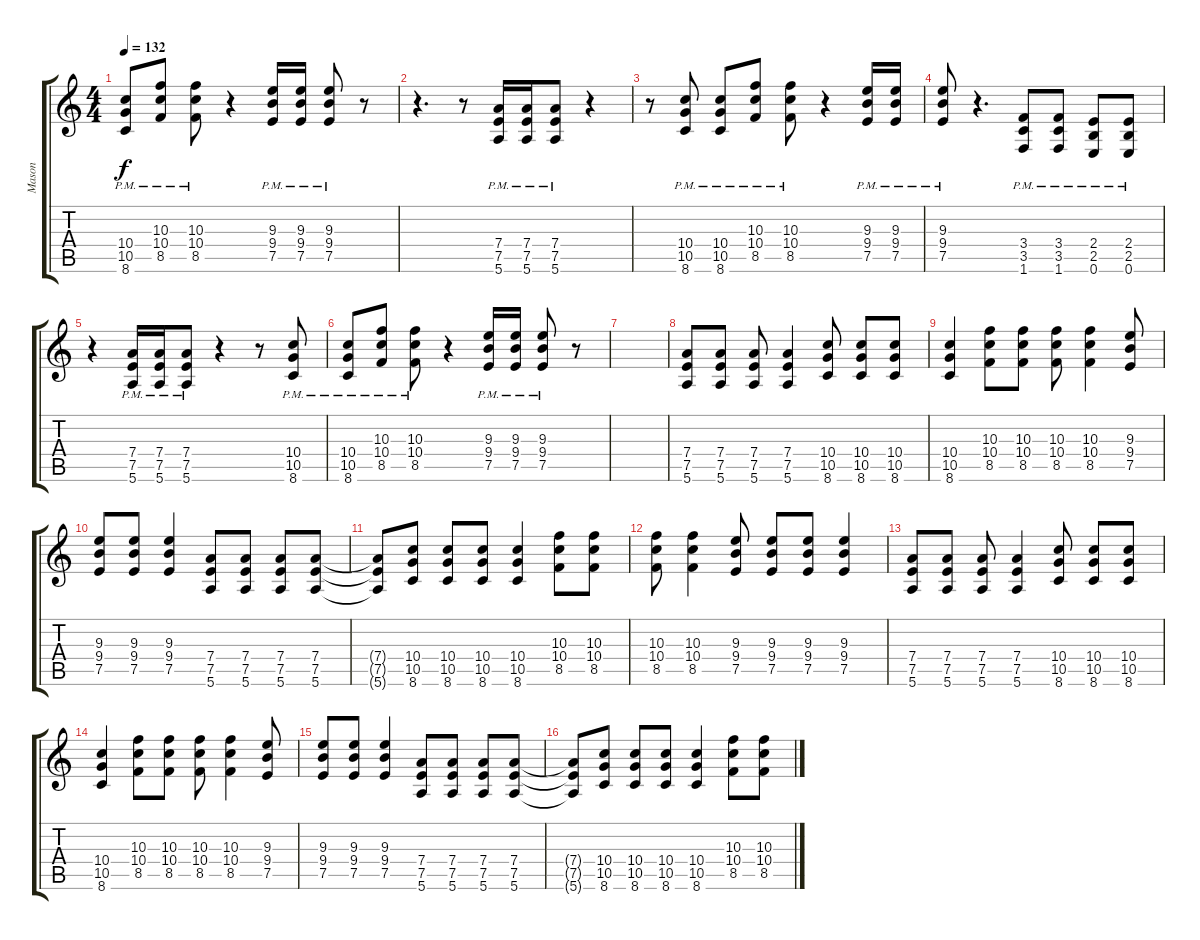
\track (" Mason" " Mason") {instrument electricguitarjazz}
\staff {score tabs}
\tuning (E4 B3 G3 D3 A2 E2) {hide}
\ts (4 4)
\tempo 132
\clef g2
\ks c
(10.4{pm} 10.5{pm} 8.6{pm}).8{dy f} (10.3{pm} 10.4{pm} 8.5{pm}).8 (10.3{pm} 10.4{pm} 8.5{pm}).8 r.4 (9.3{pm} 9.4{pm} 7.5{pm}).16 (9.3{pm} 9.4{pm} 7.5{pm}).16 (9.3{pm} 9.4{pm} 7.5{pm}).8 r.8 |
r.4{d} r.8 (7.4{pm} 7.5{pm} 5.6{pm}).16 (7.4{pm} 7.5{pm} 5.6{pm}).16 (7.4{pm} 7.5{pm} 5.6{pm}).8 r.4 |
r.8 (10.4{pm} 10.5{pm} 8.6{pm}).8 (10.4{pm} 10.5{pm} 8.6{pm}).8 (10.3{pm} 10.4{pm} 8.5{pm}).8 (10.3{pm} 10.4{pm} 8.5{pm}).8 r.4 (9.3{pm} 9.4{pm} 7.5{pm}).16 (9.3{pm} 9.4{pm} 7.5{pm}).16 |
(9.3{pm} 9.4{pm} 7.5{pm}).8 r.4{d} (3.4{pm} 3.5{pm} 1.6{pm}).8 (3.4{pm} 3.5{pm} 1.6{pm}).8 (2.4{pm} 2.5{pm} 0.6{pm}).8 (2.4{pm} 2.5{pm} 0.6{pm}).8 |
r.4 (7.4{pm} 7.5{pm} 5.6{pm}).16 (7.4{pm} 7.5{pm} 5.6{pm}).16 (7.4{pm} 7.5{pm} 5.6{pm}).8 r.4 r.8 (10.4{pm} 10.5{pm} 8.6{pm}).8 |
(10.4{pm} 10.5{pm} 8.6{pm}).8 (10.3{pm} 10.4{pm} 8.5{pm}).8 (10.3{pm} 10.4{pm} 8.5{pm}).8 r.4 (9.3{pm} 9.4{pm} 7.5{pm}).16 (9.3{pm} 9.4{pm} 7.5{pm}).16 (9.3{pm} 9.4{pm} 7.5{pm}).8 r.8 |
|
(7.4 7.5 5.6).8 (7.4 7.5 5.6).8 (7.4 7.5 5.6).8 (7.4 7.5 5.6).4 (10.4 10.5 8.6).8 (10.4 10.5 8.6).8 (10.4 10.5 8.6).8 |
(10.4 10.5 8.6).4 (10.3 10.4 8.5).8 (10.3 10.4 8.5).8 (10.3 10.4 8.5).8 (10.3 10.4 8.5).4 (9.3 9.4 7.5).8 |
(9.3 9.4 7.5).8 (9.3 9.4 7.5).8 (9.3 9.4 7.5).4 (7.4 7.5 5.6).8 (7.4 7.5 5.6).8 (7.4 7.5 5.6).8 (7.4 7.5 5.6).8 |
(7.4{t} 7.5{t} 5.6{t}).8 (10.4 10.5 8.6).8 (10.4 10.5 8.6).8 (10.4 10.5 8.6).8 (10.4 10.5 8.6).4 (10.3 10.4 8.5).8 (10.3 10.4 8.5).8 |
(10.3 10.4 8.5).8 (10.3 10.4 8.5).4 (9.3 9.4 7.5).8 (9.3 9.4 7.5).8 (9.3 9.4 7.5).8 (9.3 9.4 7.5).4 |
(7.4 7.5 5.6).8 (7.4 7.5 5.6).8 (7.4 7.5 5.6).8 (7.4 7.5 5.6).4 (10.4 10.5 8.6).8 (10.4 10.5 8.6).8 (10.4 10.5 8.6).8 |
(10.4 10.5 8.6).4 (10.3 10.4 8.5).8 (10.3 10.4 8.5).8 (10.3 10.4 8.5).8 (10.3 10.4 8.5).4 (9.3 9.4 7.5).8 |
(9.3 9.4 7.5).8 (9.3 9.4 7.5).8 (9.3 9.4 7.5).4 (7.4 7.5 5.6).8 (7.4 7.5 5.6).8 (7.4 7.5 5.6).8 (7.4 7.5 5.6).8 |
(7.4{t} 7.5{t} 5.6{t}).8 (10.4 10.5 8.6).8 (10.4 10.5 8.6).8 (10.4 10.5 8.6).8 (10.4 10.5 8.6).4 (10.3 10.4 8.5).8 (10.3 10.4 8.5).8
